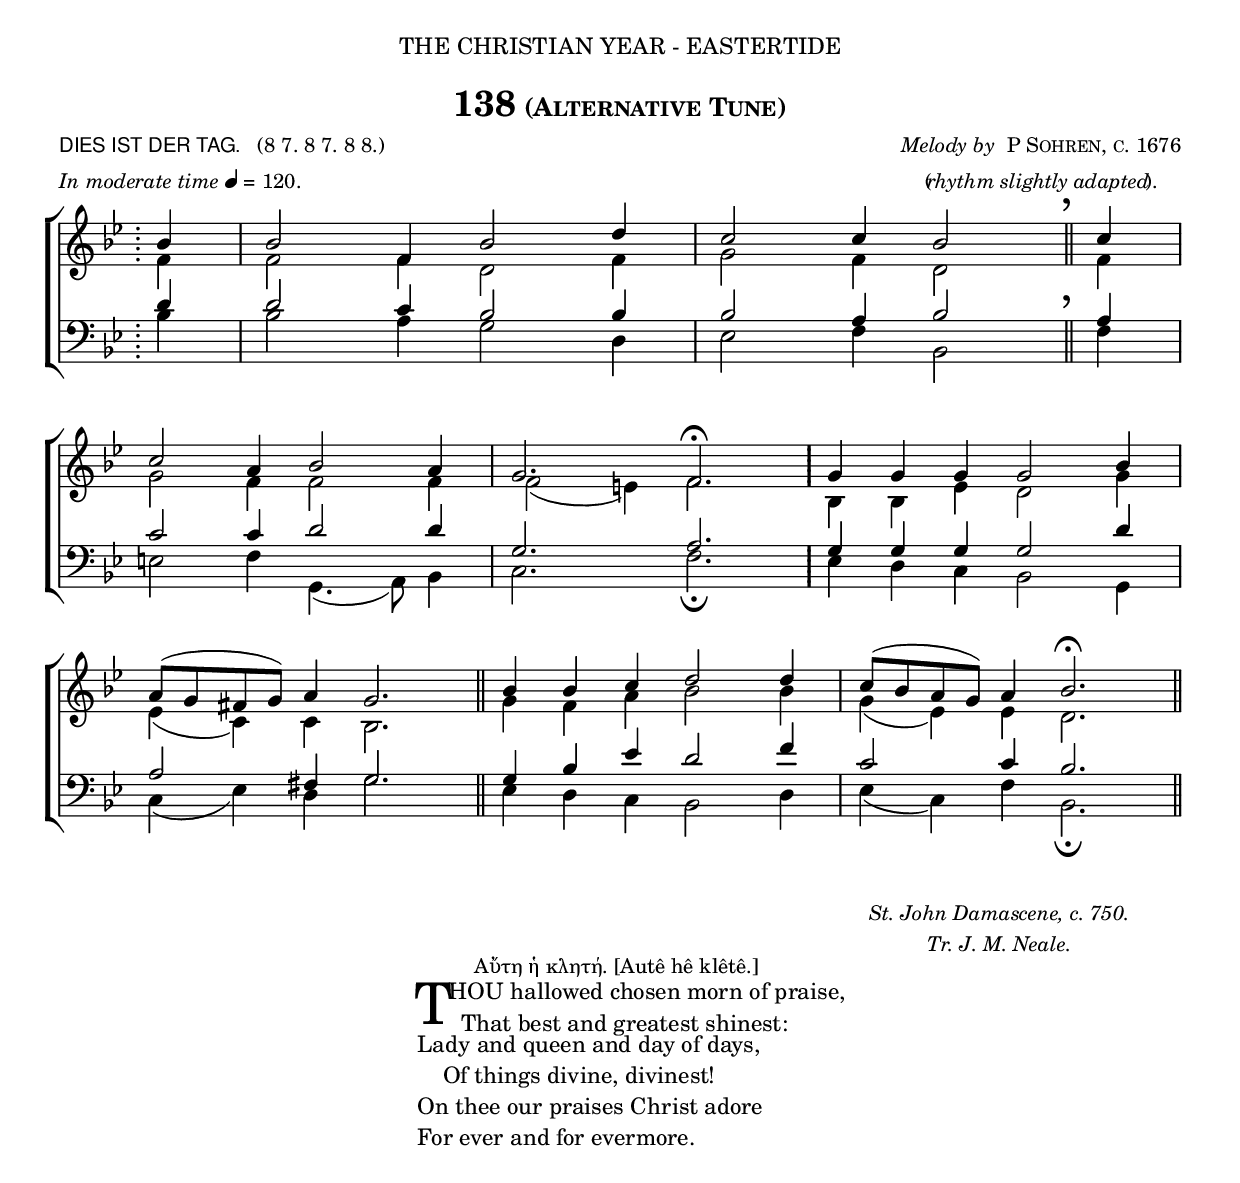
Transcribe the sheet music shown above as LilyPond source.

%%%% 225.png
%%%% Hymn 138 Alternative Tune. Dies ist der tag.  Thou hallowed chosen morn of praise
%%%% Rev 1.

\version "2.10"

\header {

  dedication = \markup { \center-align { "THE CHRISTIAN YEAR - EASTERTIDE"

        \hspace #0.1 }} 

  title = \markup { "138" \large \smallCaps "(Alternative Tune)" }

  meter = \markup { \small {\column {  \line { \sans {"DIES IST DER TAG."} \hspace #1 \roman {"(8 7. 8 7. 8 8.)" }}
                                       \line { \italic {In moderate time} \general-align #Y #DOWN \note #"4" #0.5 = 120.}
                                  }
                  }}
 
  arranger =  \markup { \small {\center-align {
                            \line { \italic "Melody by " \smallCaps "P Sohren, c. 1676" }
                            \line { "(" \hspace #-1 \italic "rhythm slightly adapted" \hspace #-1 ")." }
                } } }

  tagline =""

}

%%%%%%%%%%%%%%%%%%%%%%%%%%%% Macros

%%% generates the breathmarks
breathmark = { \override Score.RehearsalMark #'break-visibility = #begin-of-line-invisible
	\override Score.RehearsalMark #'Y-offset = #'4.0
	\override Score.RehearsalMark #'X-offset = #'-0.5
	\mark \markup {\fontsize #4 ","}
}


%%% prints a repeat sign glyph comprising 4 dots. Used only to begin a repeat at the start of a piece where \bar ":" does not work      
fdstartrepeat =  {\once \override Staff.BarLine #'stencil = #ly:text-interface::print 
                  \once \override Staff.BarLine #'text = \markup  { \line { \hspace #0 \override #'(baseline-skip . 1.0) 
                                                                    \raise #1.4 \column { \with-color #black { 
                                                                    \fontsize #2 . \fontsize #2 . \fontsize #2 . \fontsize #2 .} }
                  } }   
                 \bar "|:"}
                 
%%% prints a repeat sign glyph comprising 4 dots and two thin bars
fdendrepeat = {\once \override Staff.BarLine #'stencil = #ly:text-interface::print 
                \once \override Staff.BarLine #'text = \markup  {  \line { \raise #1.4 \override #'(baseline-skip . 1.0)  \column { \with-color #black {  \fontsize #2 . \fontsize #2 . \fontsize #2 . \fontsize #2 .} }
                                                                   \hspace #-1 \filled-box #'(0 . 0.15) #'(-2 . 2) #0
                                                                   \hspace #-0.9 \filled-box #'(0 . 0.15) #'(-2 . 2) #0
        } }     
        \bar "||"} 


              
%%%%%%%%%%%%%%%%%%%%%%%%% end of macro definitions

%%% SATB voices

global = {
  \time 3/2
  \key bes \major
  \set Staff.midiInstrument = "church organ"
}

soprano = \relative c' { 
  \tag #'repeatpart { \fdstartrepeat \partial 4 bes'4 | bes2 f4 bes2 d4 | c2 c4 bes2 \breathmark \bar "||" c4 | \break
  c2 a4 bes2 a4 | g2. f2.^\fermata \fdendrepeat } \tag #'remainder { g4 g g g2 bes4 | \break
  a8([ g fis g]) a4 g2. \bar "||" bes4 bes c d2 d4 | c8([ bes a g]) a4 bes2. ^\fermata \bar "||" }
}

alto = \relative c' { 
  \tag #'repeatpart { \fdstartrepeat f4 | f2 f4 d2 f4 | g2 f4 d2 \bar "||" f4 | \break
  g2 f4 f2 f4 | f2( e4) f2. \fdendrepeat } \tag #'remainder { bes,4 bes ees d2 g4 | \break
  ees4( c) c bes2. \bar "||" g'4 f a bes2 bes4 | g4( ees) ees d2. \bar "||" }
}

tenor = \relative c { \clef bass
  \tag #'repeatpart { \fdstartrepeat d'4 | d2 c4 bes2 bes4 | bes2 a4 bes2 \bar "||" a4 | \break
  c2 c4 d2 d4 | g,2. a2. \fdendrepeat } \tag #'remainder { g4 g g g2 d'4 | \break
  a2 fis4 g2. \bar "||" g4 bes ees d2 f4 | c2 c4 bes2. \bar "||" }
}

bass = \relative c { \clef bass
  \tag #'repeatpart { \fdstartrepeat bes'4 | bes2 a4 g2 d4 | ees2 f4 bes,2 \bar "||" f'4 | \break
  e2 f4 g,4.( a8) bes4 | c2. f2. _\fermata \fdendrepeat } \tag #'remainder { ees4 d c bes2 g4 | \break
  c4( ees) d g2. \bar "||" ees4 d c bes2 d4 | ees4( c) f bes,2. _\fermata \bar "||"  }
}


#(ly:set-option 'point-and-click #f)


\paper {
  #(set-paper-size "a4")
%  annotate-spacing = ##t
  print-page-number = ##f
  ragged-last-bottom = ##t
  ragged-bottom = ##t
}

\book {

\score{
\new ChoirStaff 
<<
  \context Staff = upper << 
        \context Voice = sopranos { \voiceOne \global \soprano }
        \context Voice = altos    { \voiceTwo \global \alto }

                              >>
  \context Staff = lower <<
        \context Voice = tenors { \voiceOne \global \tenor }
        \context Voice = basses { \voiceTwo \global \bass }
                              >>
>>
\layout {
        indent=0
        \context { \Score \remove "Bar_number_engraver" }
        \context { \Staff \remove "Time_signature_engraver" }
        \context { \Score \remove "Mark_engraver"  }
        \context { \Staff \consists "Mark_engraver"  }
        } %% close layout

} %%% end score bracket

%%% A separate score block to unfold repeats and generate Hymn Midi     

\score{
\new ChoirStaff 
<<
  \context Staff = upper << 
        \context Voice = sopranos { \voiceOne \global \keepWithTag #'repeatpart \soprano \soprano }
        \context Voice = altos    { \voiceTwo \global \keepWithTag #'repeatpart \alto \alto }
                              >>
  \context Staff = lower <<
        \context Voice = tenors { \voiceOne \global \keepWithTag #'repeatpart \tenor \tenor }
        \context Voice = basses { \voiceTwo \global \keepWithTag #'repeatpart \bass \bass }
                              >>
>>

\midi { \context { \Score tempoWholesPerMinute = #(ly:make-moment 120 4)}} 

} %%% end Hymn midi Score 


%%% Lyric attribution

\markup { \hspace #78 \small { \center-align { \line { \italic "St. John Damascene, c. 750." }  
                                               \line {\italic "Tr. J. M. Neale." }
}}}


\markup { \hspace #40 \small { "Αὔτη ἡ κλητή." "[Autê hê klêtê.]" }}

%%% Main lyrics markup block
  
\markup { \hspace #32 %%add space as necc. to center the column
                      \column { %%% verse 1 is a column of 2 lines  
                          \line { \hspace #2.2 \column { \lower #2.4 \fontsize #8 "T" }   %%Drop Cap goes here
                                  \hspace #-1.0    %% adjust this if other letters are too far from Drop Cap
                                  \column  { \raise #0.0 "HOU hallowed chosen morn of praise,"
                                                         "  That best and greatest shinest:" } }          
                          \line {  \hspace #2.5  %%adjust hspace until this line left edge is flush with Drop Cap
                                   \lower  #1.56  %%adjust this until the line spacing looks right
                                   \column {   
					   "Lady and queen and day of days,"
					   "    Of things divine, divinest!"
					   "On thee our praises Christ adore"
					   "For ever and for evermore."
                                        }}

	      }	%%% end super column	
}	  
			

%%%fake score block to occupy space and force a pagebreak.  Can't think of a better way of doing this.
\score{
        {s4 }
\header { breakbefore = ##f piece = ##f opus = ##f tagline = ##f }
\layout{        
        \context { \Staff
                \remove Time_signature_engraver
                \remove Key_engraver
                \remove Clef_engraver
                \remove Staff_symbol_engraver
}}}

%%% second page
%%% continuation of  lyrics

\markup { \hspace #32   %%add space as necc. to center the column
          \column { 
		\hspace #1 
                \line { "2  "
                           \column {         
				   "Come, let us taste the Vine's new fruit,"
				   "    For heavenly joy preparing;"
				   "To-day the branches with the Root"
				   "    In Resurrection sharing:"
				   "Whom as true God our hymns adore"
				   "For ever and for evermore."
				   "      " %%% add vertical spacing between verses
                        }}
                  \line { "3  "
                    \column {        
			    "Rise, Sion, rise! and looking forth,"
			    "    Behold thy children round thee!"
			    "From east and west, from south and north,"
			    "    Thy scattered sons have found thee;"
			    "And in thy bosom Christ adore"
			    "For ever and for overmore."
			    "      " %%% add vertical spacing between verses
                        }}
                \line {"4. "
                    \column {        
			    "O Father, O co-equal Son,"
			    "    O co-eternal Spirit,"
			    "In persons Three, in substance One,"
			    "    And One in power and merit;"
			    "In thee baptized, we thee adore"
			    "For ever and for evermore.     Amen."
                }}
          }
} %%% lyric markup bracket


%% Amen score block

\score{
  \new ChoirStaff
   <<
        \context Staff = upper \with { fontSize = #-3  \override StaffSymbol #'staff-space = #(magstep -2) }  
                              << 
        \context Voice = "sopranos" { \relative c' { \clef treble \global \voiceOne bes'1 bes  \bar "||" }}
        \context Voice = "altos"    { \relative c' { \clef treble \global \voiceTwo ees1 d \bar "||" }}
                              >>

	\context Lyrics \lyricsto "altos" {\override LyricText #'font-size = #-1  A -- men. }

        \context Staff = lower \with { fontSize = #-3  \override StaffSymbol #'staff-space = #(magstep -2) }  
                               << 
        \context Voice = "tenors" { \relative c { \clef bass \global \voiceThree g'1 f \bar "||" }}
        \context Voice = "basses" { \relative c { \clef bass \global \voiceFour  ees1 bes \bar "||" }}
                                >> 
  >>                          

\header { breakbefore = ##f piece = " " opus = " " }

\layout { 

   \context { 
        \Score timing = ##f }
        ragged-right = ##t
        indent = 15\cm
   \context { \Staff \remove Time_signature_engraver }

       } %% close layout

%%%%%%%%%%%%%% Amen Midi

\midi { \context { \Score tempoWholesPerMinute = #(ly:make-moment 120 4) }} 
}

} %%% book bracket
